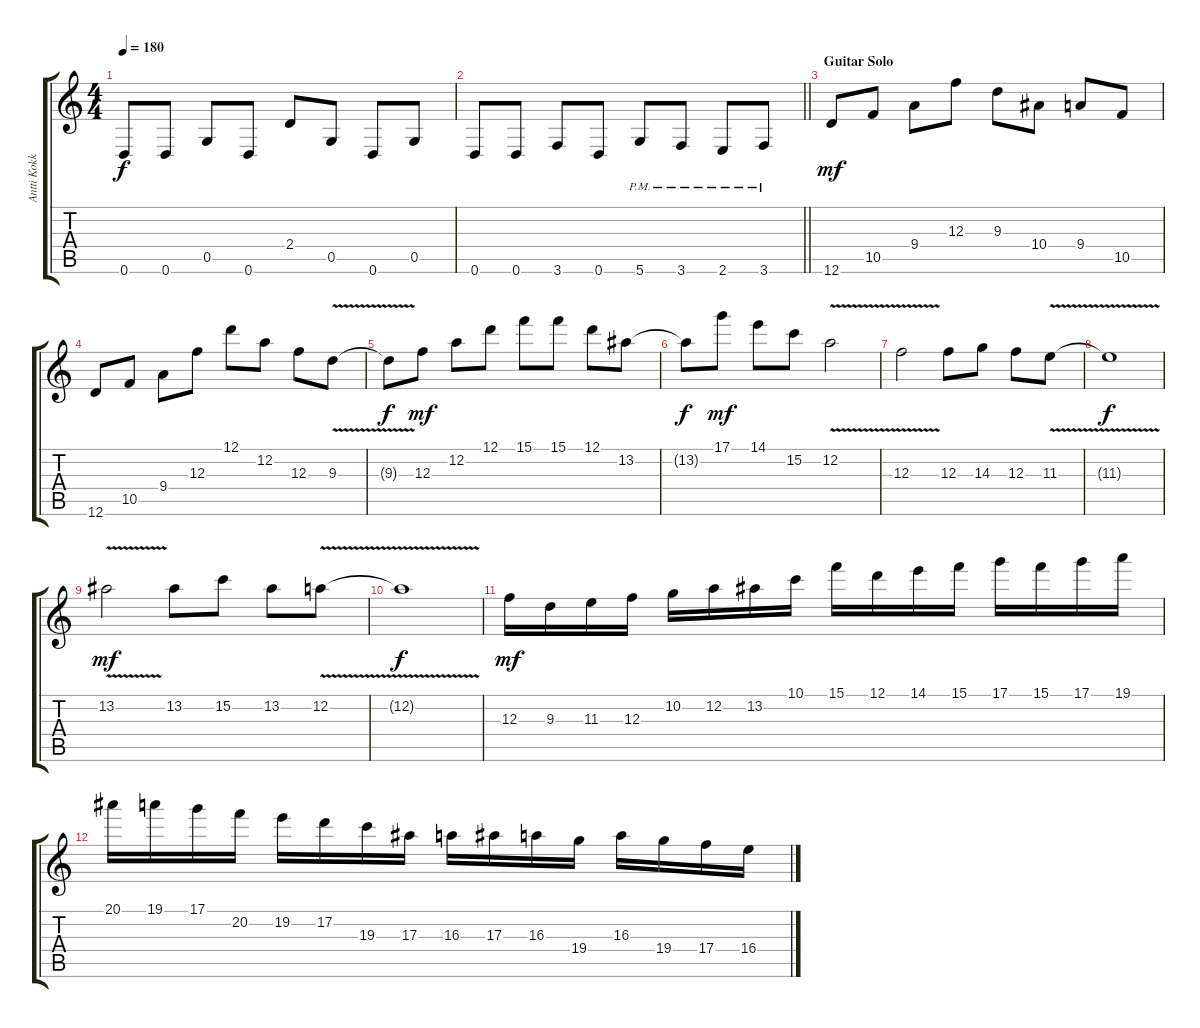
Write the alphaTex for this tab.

\track ("Antti Kokko" "Antti Kokk") {instrument distortionguitar}
\staff {score tabs}
\tuning (D4 A3 F3 C3 G2 D2) {hide}
\ts (4 4)
\tempo 180
\clef g2
\ks c
0.6.8{dy f} 0.6.8 0.5.8 0.6.8 2.4.8 0.5.8 0.6.8 0.5.8 |
\barLineRight lightlight
0.6.8 0.6.8 3.6.8 0.6.8 5.6{pm}.8 3.6{pm}.8 2.6{pm}.8 3.6{pm}.8 |
\section ("" "Guitar Solo")
12.6.8{dy mf} 10.5.8 9.4.8 12.3.8 9.3.8 10.4.8 9.4.8 10.5.8 |
12.6.8 10.5.8 9.4.8 12.3.8 12.1.8 12.2.8 12.3.8 9.3{v}.8 |
9.3{t}.8{dy f} 12.3.8{dy mf} 12.2.8 12.1.8 15.1.8 15.1.8 12.1.8 13.2.8 |
13.2{t}.8{dy f} 17.1.8{dy mf} 14.1.8 15.2.8 12.2{v}.2 |
12.3{v}.2 12.3.8 14.3.8 12.3.8 11.3{v}.8 |
11.3{t}.1{dy f} |
13.2{v}.2{dy mf} 13.2.8 15.2.8 13.2.8 12.2{v}.8 |
12.2{t}.1{dy f} |
12.3.16{dy mf} 9.3.16 11.3.16 12.3.16 10.2.16 12.2.16 13.2.16 10.1.16 15.1.16 12.1.16 14.1.16 15.1.16 17.1.16 15.1.16 17.1.16 19.1.16 |
20.1.16 19.1.16 17.1.16 20.2.16 19.2.16 17.2.16 19.3.16 17.3.16 16.3.16 17.3.16 16.3.16 19.4.16 16.3.16 19.4.16 17.4.16 16.4.16
